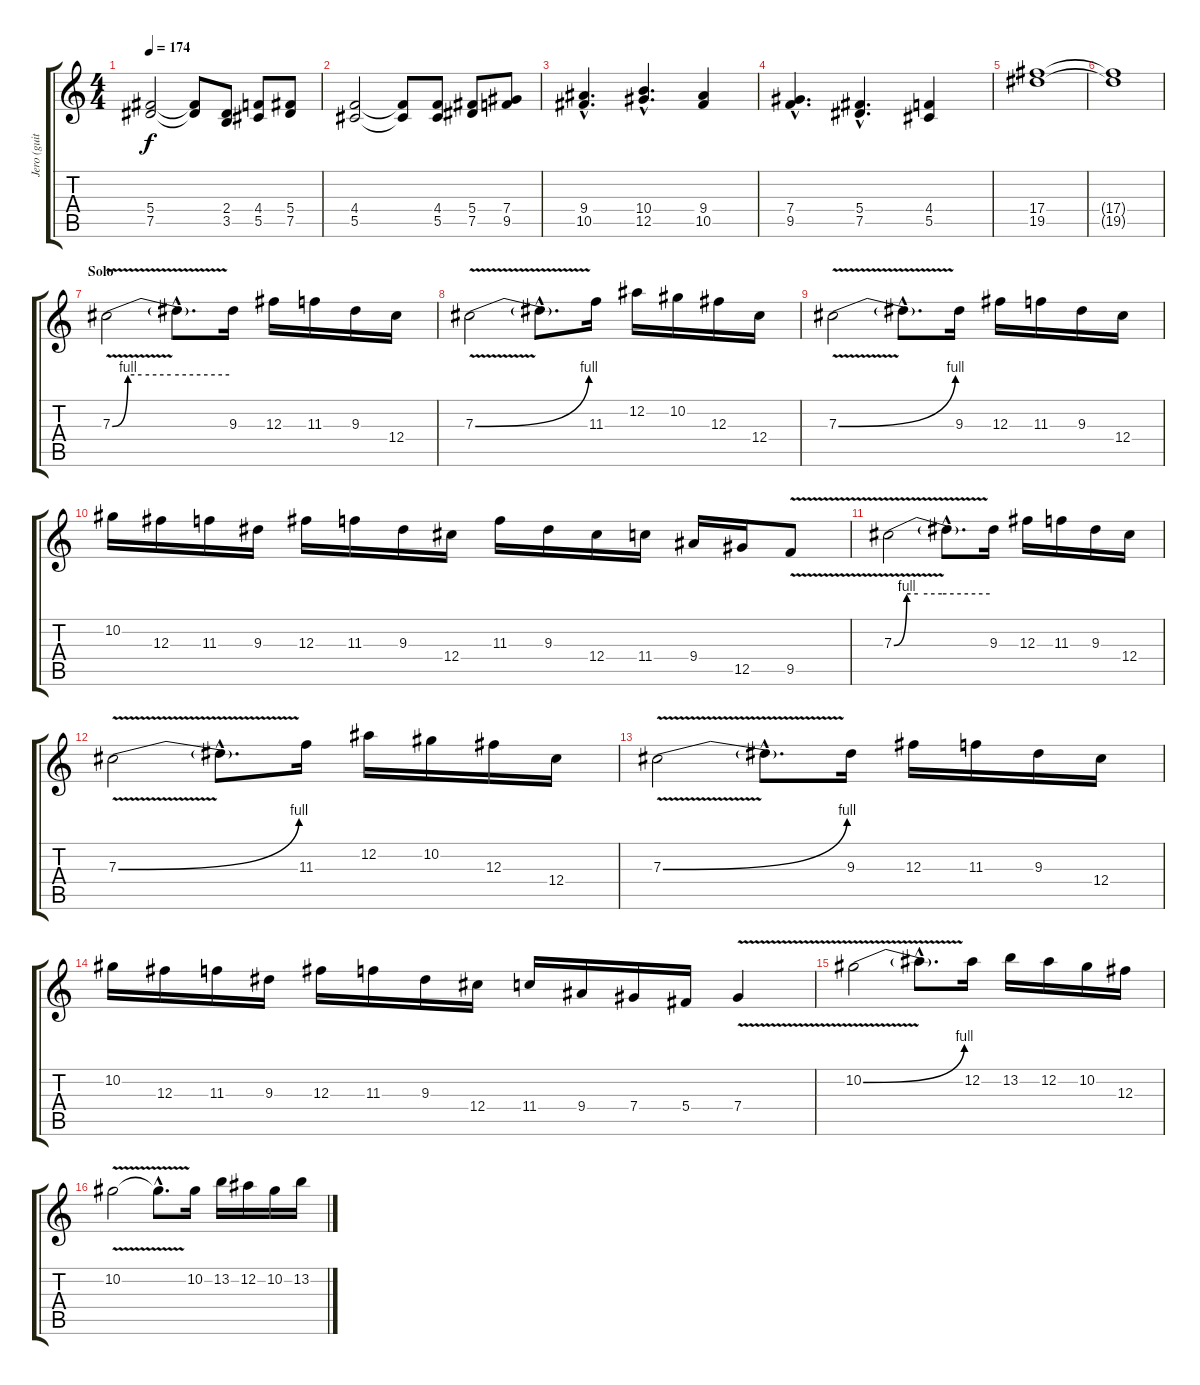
\track ("Jero (guitarra)" "Jero (guit") {instrument distortionguitar}
\staff {score tabs}
\tuning (Eb4 Bb3 Gb3 Db3 Ab2 Eb2) {hide}
\ts (4 4)
\tempo 174
\clef g2
\ks c
(5.4 7.5).2{dy f} (5.4{t} 7.5{t}).8 (2.4 3.5).8 (4.4 5.5).8 (5.4 7.5).8 |
(4.4 5.5).2 (4.4{t} 5.5{t}).8 (4.4 5.5).8 (5.4 7.5).8 (7.4 9.5).8 |
(9.4{hac} 10.5{hac}).4{d} (10.4{hac} 12.5{hac}).4{d} (9.4 10.5).4 |
(7.4{hac} 9.5{hac}).4{d} (5.4{hac} 7.5{hac}).4{d} (4.4 5.5).4 |
(17.4 19.5).1 |
(17.4{t} 19.5{t}).1 |
\section ("" "Solo")
7.3{be (custom 0 0 8 4 15 4 30 4 60 4) v}.2 7.3{hac t}.8{d} 9.3.16 12.3.16 11.3.16 9.3.16 12.4.16 |
7.3{be (bend 0 0 60 4) v}.2 7.3{hac t}.8{d} 11.3.16 12.2.16 10.2.16 12.3.16 12.4.16 |
7.3{be (bend 0 0 60 4) v}.2 7.3{hac t}.8{d} 9.3.16 12.3.16 11.3.16 9.3.16 12.4.16 |
10.2.16 12.3.16 11.3.16 9.3.16 12.3.16 11.3.16 9.3.16 12.4.16 11.3.16 9.3.16 12.4.16 11.4.16 9.4.16 12.5.16 9.5{v}.8 |
7.3{be (custom 0 0 8 4 15 4 30 4 60 4) v}.2 7.3{hac t}.8{d} 9.3.16 12.3.16 11.3.16 9.3.16 12.4.16 |
7.3{be (bend 0 0 60 4) v}.2 7.3{hac t}.8{d} 11.3.16 12.2.16 10.2.16 12.3.16 12.4.16 |
7.3{be (bend 0 0 60 4) v}.2 7.3{hac t}.8{d} 9.3.16 12.3.16 11.3.16 9.3.16 12.4.16 |
10.2.16 12.3.16 11.3.16 9.3.16 12.3.16 11.3.16 9.3.16 12.4.16 11.4.16 9.4.16 7.4.16 5.4.16 7.4{v}.4 |
10.2{be (bend 0 0 60 4) v}.2 10.2{hac t}.8{d} 12.2.16 13.2.16 12.2.16 10.2.16 12.3.16 |
10.2{v}.2 10.2{hac t}.8{d} 10.2.16 13.2.16 12.2.16 10.2.16 13.2.16
